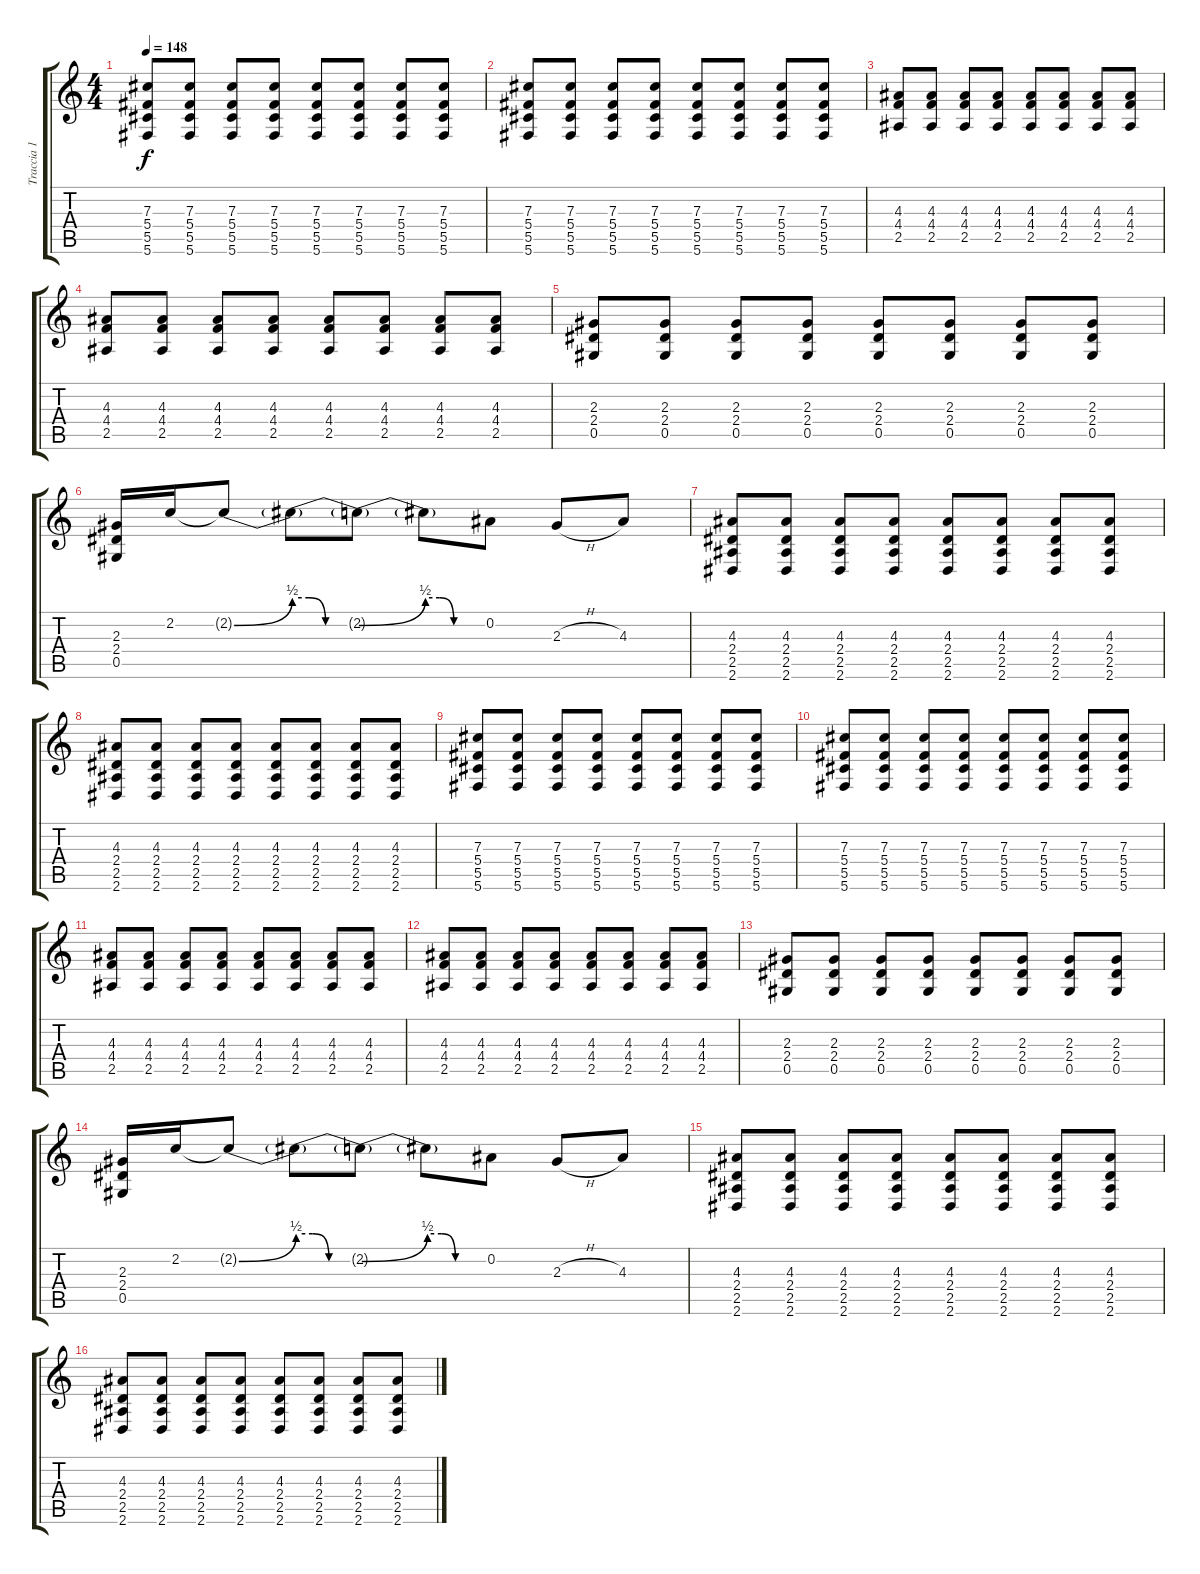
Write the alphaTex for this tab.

\track ("Traccia 1" "Traccia 1") {solo instrument electricguitarjazz}
\staff {score tabs}
\tuning (Eb4 Bb3 Gb3 Db3 Ab2 Db2) {hide}
\ts (4 4)
\tempo 148
\clef g2
\ks c
(7.3 5.4 5.5 5.6).8{dy f} (7.3 5.4 5.5 5.6).8 (7.3 5.4 5.5 5.6).8 (7.3 5.4 5.5 5.6).8 (7.3 5.4 5.5 5.6).8 (7.3 5.4 5.5 5.6).8 (7.3 5.4 5.5 5.6).8 (7.3 5.4 5.5 5.6).8 |
(7.3 5.4 5.5 5.6).8 (7.3 5.4 5.5 5.6).8 (7.3 5.4 5.5 5.6).8 (7.3 5.4 5.5 5.6).8 (7.3 5.4 5.5 5.6).8 (7.3 5.4 5.5 5.6).8 (7.3 5.4 5.5 5.6).8 (7.3 5.4 5.5 5.6).8 |
(4.3 4.4 2.5).8 (4.3 4.4 2.5).8 (4.3 4.4 2.5).8 (4.3 4.4 2.5).8 (4.3 4.4 2.5).8 (4.3 4.4 2.5).8 (4.3 4.4 2.5).8 (4.3 4.4 2.5).8 |
(4.3 4.4 2.5).8 (4.3 4.4 2.5).8 (4.3 4.4 2.5).8 (4.3 4.4 2.5).8 (4.3 4.4 2.5).8 (4.3 4.4 2.5).8 (4.3 4.4 2.5).8 (4.3 4.4 2.5).8 |
(2.3 2.4 0.5).8 (2.3 2.4 0.5).8 (2.3 2.4 0.5).8 (2.3 2.4 0.5).8 (2.3 2.4 0.5).8 (2.3 2.4 0.5).8 (2.3 2.4 0.5).8 (2.3 2.4 0.5).8 |
(2.3 2.4 0.5).16 2.2.16 2.2{be (bend 0 0 60 2) t}.8 2.2{be (custom 0 2 15 2 30 0 60 0) t}.8 2.2{be (bend 0 0 60 2) t}.8 2.2{be (custom 0 2 15 2 30 0 60 0) t}.8 0.2.8 2.3{h}.8 4.3.8 |
(4.3 2.4 2.5 2.6).8 (4.3 2.4 2.5 2.6).8 (4.3 2.4 2.5 2.6).8 (4.3 2.4 2.5 2.6).8 (4.3 2.4 2.5 2.6).8 (4.3 2.4 2.5 2.6).8 (4.3 2.4 2.5 2.6).8 (4.3 2.4 2.5 2.6).8 |
(4.3 2.4 2.5 2.6).8 (4.3 2.4 2.5 2.6).8 (4.3 2.4 2.5 2.6).8 (4.3 2.4 2.5 2.6).8 (4.3 2.4 2.5 2.6).8 (4.3 2.4 2.5 2.6).8 (4.3 2.4 2.5 2.6).8 (4.3 2.4 2.5 2.6).8 |
(7.3 5.4 5.5 5.6).8 (7.3 5.4 5.5 5.6).8 (7.3 5.4 5.5 5.6).8 (7.3 5.4 5.5 5.6).8 (7.3 5.4 5.5 5.6).8 (7.3 5.4 5.5 5.6).8 (7.3 5.4 5.5 5.6).8 (7.3 5.4 5.5 5.6).8 |
(7.3 5.4 5.5 5.6).8 (7.3 5.4 5.5 5.6).8 (7.3 5.4 5.5 5.6).8 (7.3 5.4 5.5 5.6).8 (7.3 5.4 5.5 5.6).8 (7.3 5.4 5.5 5.6).8 (7.3 5.4 5.5 5.6).8 (7.3 5.4 5.5 5.6).8 |
(4.3 4.4 2.5).8 (4.3 4.4 2.5).8 (4.3 4.4 2.5).8 (4.3 4.4 2.5).8 (4.3 4.4 2.5).8 (4.3 4.4 2.5).8 (4.3 4.4 2.5).8 (4.3 4.4 2.5).8 |
(4.3 4.4 2.5).8 (4.3 4.4 2.5).8 (4.3 4.4 2.5).8 (4.3 4.4 2.5).8 (4.3 4.4 2.5).8 (4.3 4.4 2.5).8 (4.3 4.4 2.5).8 (4.3 4.4 2.5).8 |
(2.3 2.4 0.5).8 (2.3 2.4 0.5).8 (2.3 2.4 0.5).8 (2.3 2.4 0.5).8 (2.3 2.4 0.5).8 (2.3 2.4 0.5).8 (2.3 2.4 0.5).8 (2.3 2.4 0.5).8 |
(2.3 2.4 0.5).16 2.2.16 2.2{be (bend 0 0 60 2) t}.8 2.2{be (custom 0 2 15 2 30 0 60 0) t}.8 2.2{be (bend 0 0 60 2) t}.8 2.2{be (custom 0 2 15 2 30 0 60 0) t}.8 0.2.8 2.3{h}.8 4.3.8 |
(4.3 2.4 2.5 2.6).8 (4.3 2.4 2.5 2.6).8 (4.3 2.4 2.5 2.6).8 (4.3 2.4 2.5 2.6).8 (4.3 2.4 2.5 2.6).8 (4.3 2.4 2.5 2.6).8 (4.3 2.4 2.5 2.6).8 (4.3 2.4 2.5 2.6).8 |
(4.3 2.4 2.5 2.6).8 (4.3 2.4 2.5 2.6).8 (4.3 2.4 2.5 2.6).8 (4.3 2.4 2.5 2.6).8 (4.3 2.4 2.5 2.6).8 (4.3 2.4 2.5 2.6).8 (4.3 2.4 2.5 2.6).8 (4.3 2.4 2.5 2.6).8
